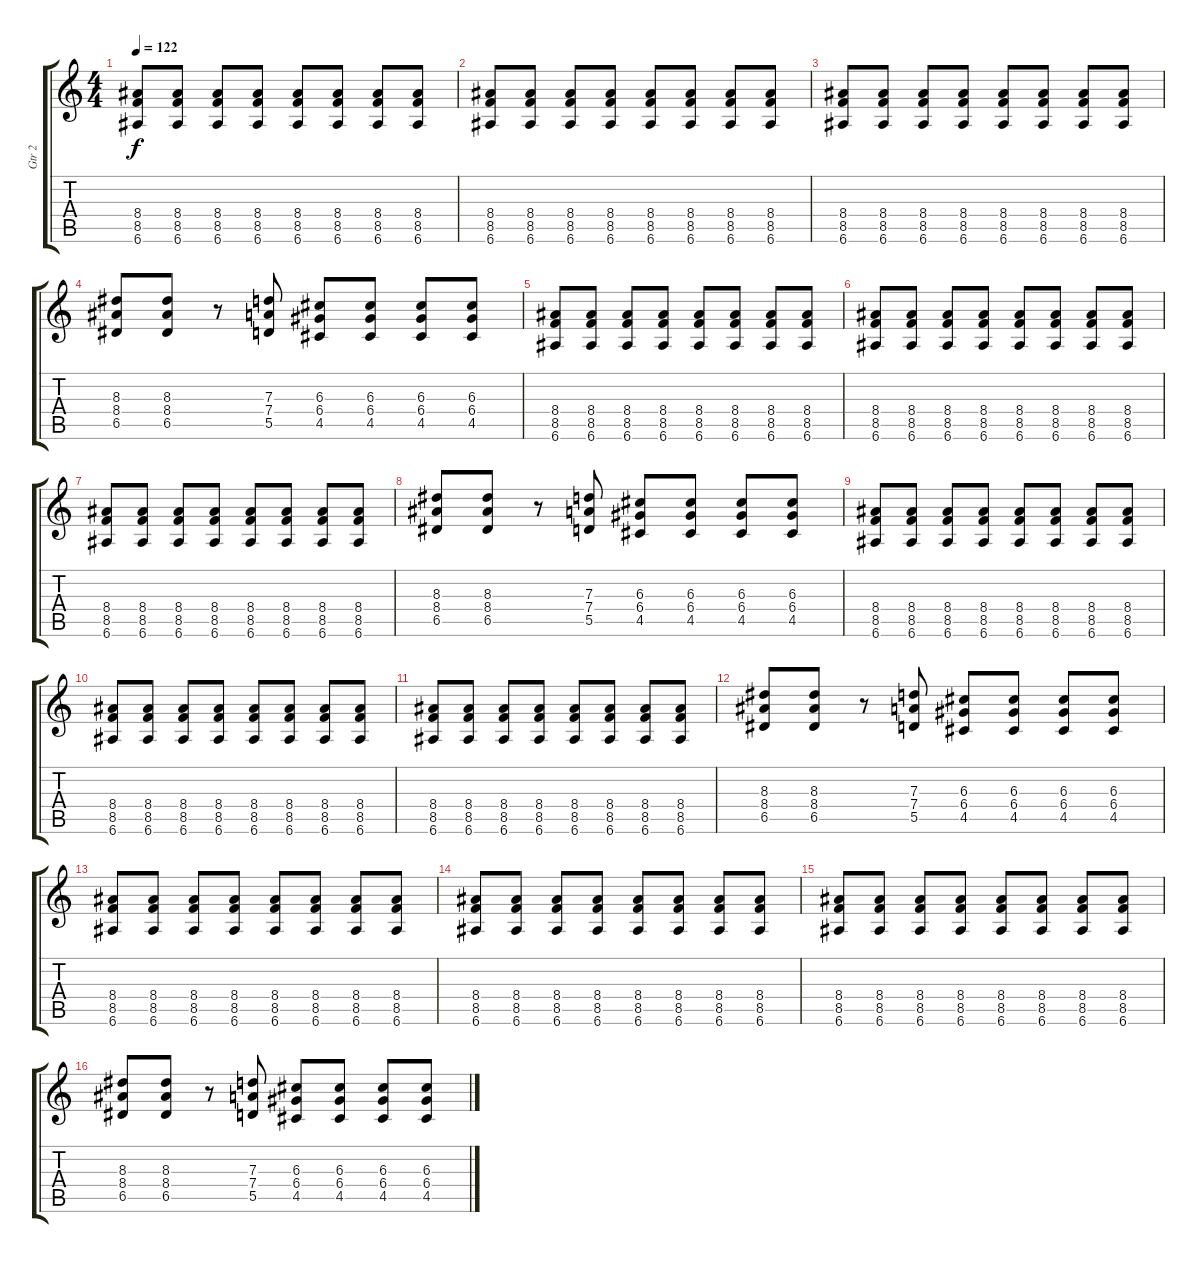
\track ("Gtr 2" "Gtr 2") {instrument distortionguitar}
\staff {score tabs}
\tuning (E4 B3 G3 D3 A2 E2) {hide}
\ts (4 4)
\tempo 122
\clef g2
\ks c
(8.4 8.5 6.6).8{dy f} (8.4 8.5 6.6).8 (8.4 8.5 6.6).8 (8.4 8.5 6.6).8 (8.4 8.5 6.6).8 (8.4 8.5 6.6).8 (8.4 8.5 6.6).8 (8.4 8.5 6.6).8 |
(8.4 8.5 6.6).8 (8.4 8.5 6.6).8 (8.4 8.5 6.6).8 (8.4 8.5 6.6).8 (8.4 8.5 6.6).8 (8.4 8.5 6.6).8 (8.4 8.5 6.6).8 (8.4 8.5 6.6).8 |
(8.4 8.5 6.6).8 (8.4 8.5 6.6).8 (8.4 8.5 6.6).8 (8.4 8.5 6.6).8 (8.4 8.5 6.6).8 (8.4 8.5 6.6).8 (8.4 8.5 6.6).8 (8.4 8.5 6.6).8 |
(8.3 8.4 6.5).8 (8.3 8.4 6.5).8 r.8 (7.3 7.4 5.5).8 (6.3 6.4 4.5).8 (6.3 6.4 4.5).8 (6.3 6.4 4.5).8 (6.3 6.4 4.5).8 |
(8.4 8.5 6.6).8 (8.4 8.5 6.6).8 (8.4 8.5 6.6).8 (8.4 8.5 6.6).8 (8.4 8.5 6.6).8 (8.4 8.5 6.6).8 (8.4 8.5 6.6).8 (8.4 8.5 6.6).8 |
(8.4 8.5 6.6).8 (8.4 8.5 6.6).8 (8.4 8.5 6.6).8 (8.4 8.5 6.6).8 (8.4 8.5 6.6).8 (8.4 8.5 6.6).8 (8.4 8.5 6.6).8 (8.4 8.5 6.6).8 |
(8.4 8.5 6.6).8 (8.4 8.5 6.6).8 (8.4 8.5 6.6).8 (8.4 8.5 6.6).8 (8.4 8.5 6.6).8 (8.4 8.5 6.6).8 (8.4 8.5 6.6).8 (8.4 8.5 6.6).8 |
(8.3 8.4 6.5).8 (8.3 8.4 6.5).8 r.8 (7.3 7.4 5.5).8 (6.3 6.4 4.5).8 (6.3 6.4 4.5).8 (6.3 6.4 4.5).8 (6.3 6.4 4.5).8 |
(8.4 8.5 6.6).8 (8.4 8.5 6.6).8 (8.4 8.5 6.6).8 (8.4 8.5 6.6).8 (8.4 8.5 6.6).8 (8.4 8.5 6.6).8 (8.4 8.5 6.6).8 (8.4 8.5 6.6).8 |
(8.4 8.5 6.6).8 (8.4 8.5 6.6).8 (8.4 8.5 6.6).8 (8.4 8.5 6.6).8 (8.4 8.5 6.6).8 (8.4 8.5 6.6).8 (8.4 8.5 6.6).8 (8.4 8.5 6.6).8 |
(8.4 8.5 6.6).8 (8.4 8.5 6.6).8 (8.4 8.5 6.6).8 (8.4 8.5 6.6).8 (8.4 8.5 6.6).8 (8.4 8.5 6.6).8 (8.4 8.5 6.6).8 (8.4 8.5 6.6).8 |
(8.3 8.4 6.5).8 (8.3 8.4 6.5).8 r.8 (7.3 7.4 5.5).8 (6.3 6.4 4.5).8 (6.3 6.4 4.5).8 (6.3 6.4 4.5).8 (6.3 6.4 4.5).8 |
(8.4 8.5 6.6).8 (8.4 8.5 6.6).8 (8.4 8.5 6.6).8 (8.4 8.5 6.6).8 (8.4 8.5 6.6).8 (8.4 8.5 6.6).8 (8.4 8.5 6.6).8 (8.4 8.5 6.6).8 |
(8.4 8.5 6.6).8 (8.4 8.5 6.6).8 (8.4 8.5 6.6).8 (8.4 8.5 6.6).8 (8.4 8.5 6.6).8 (8.4 8.5 6.6).8 (8.4 8.5 6.6).8 (8.4 8.5 6.6).8 |
(8.4 8.5 6.6).8 (8.4 8.5 6.6).8 (8.4 8.5 6.6).8 (8.4 8.5 6.6).8 (8.4 8.5 6.6).8 (8.4 8.5 6.6).8 (8.4 8.5 6.6).8 (8.4 8.5 6.6).8 |
(8.3 8.4 6.5).8 (8.3 8.4 6.5).8 r.8 (7.3 7.4 5.5).8 (6.3 6.4 4.5).8 (6.3 6.4 4.5).8 (6.3 6.4 4.5).8 (6.3 6.4 4.5).8
